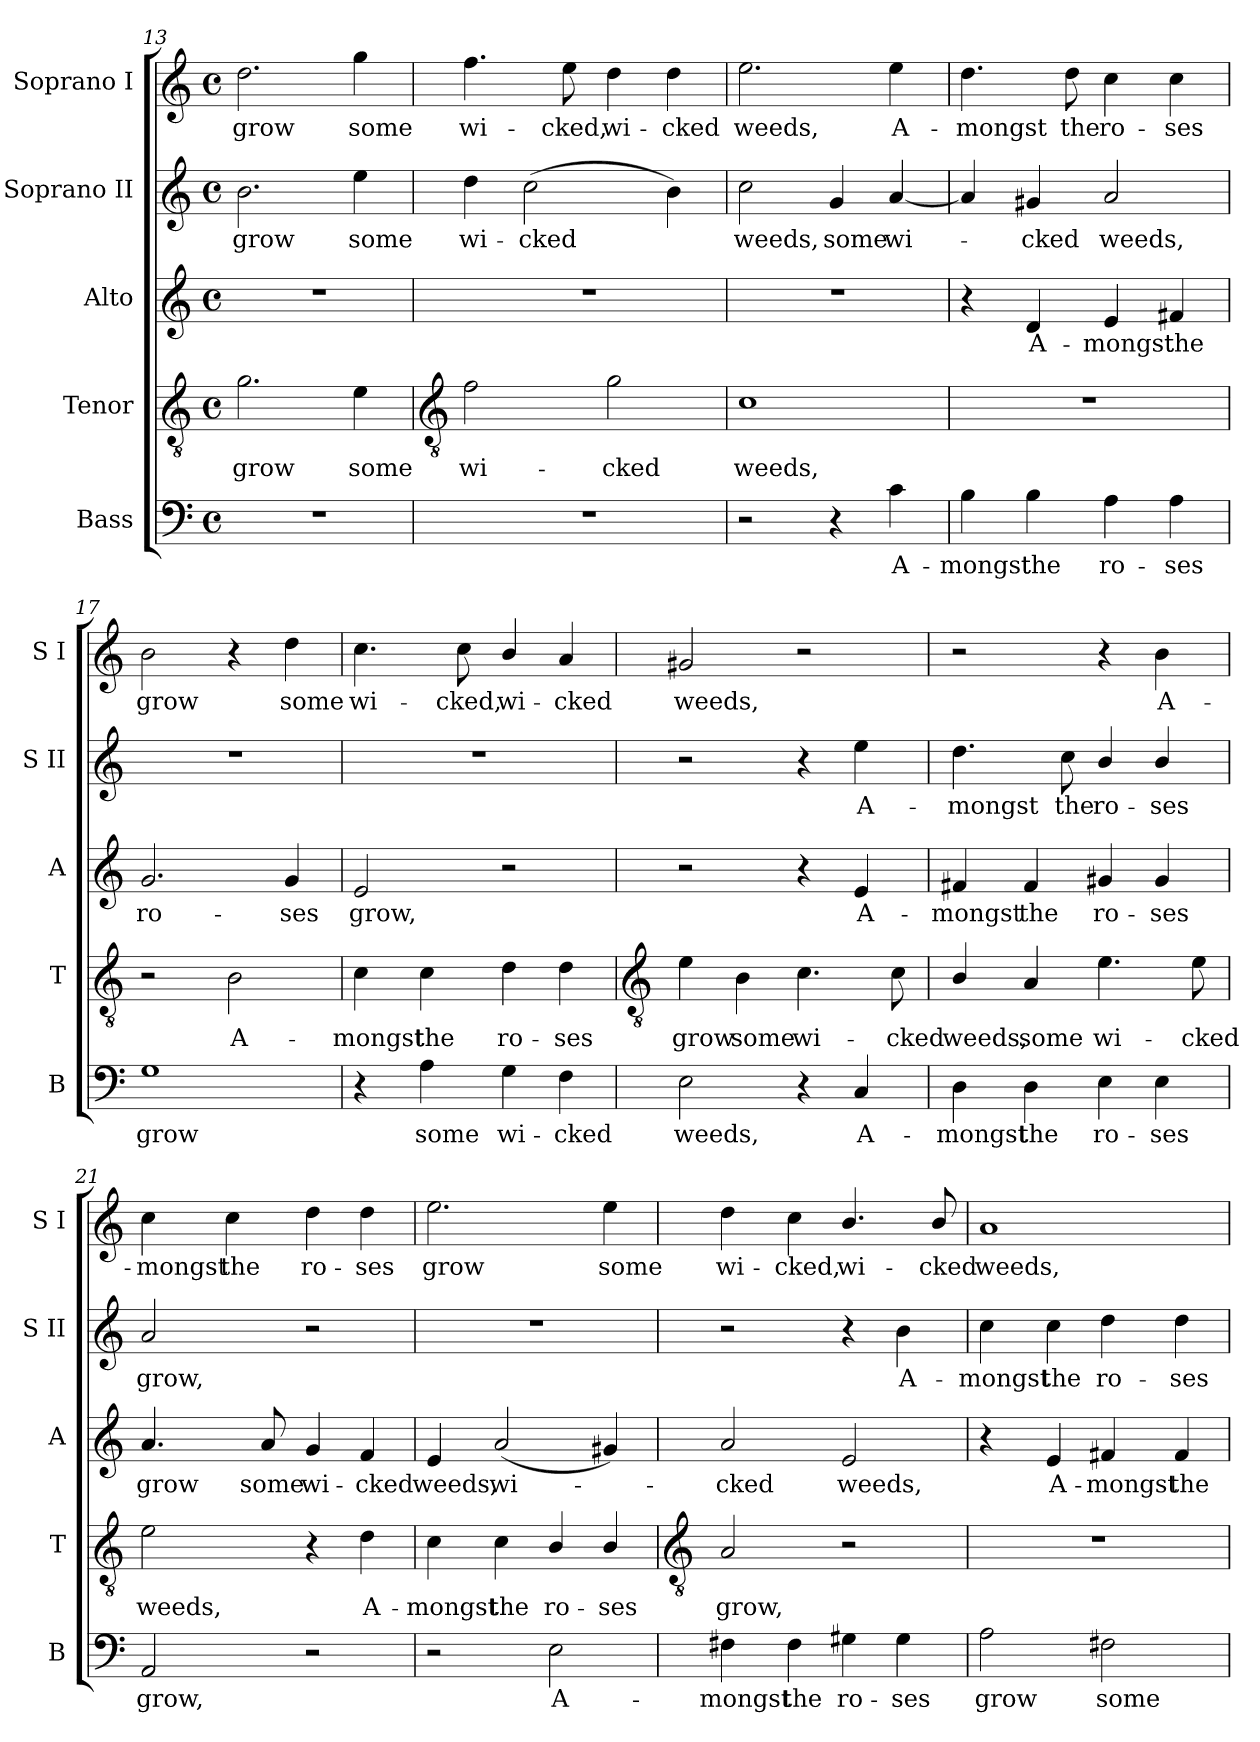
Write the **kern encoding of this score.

**kern	**text	**kern	**text	**kern	**text	**kern	**text	**kern	**text
*part5	*part5	*part4	*part4	*part3	*part3	*part2	*part2	*part1	*part1
*staff5	*staff5	*staff4	*staff4	*staff3	*staff3	*staff2	*staff2	*staff1	*staff1
*I"Bass	*	*I"Tenor	*	*I"Alto	*	*I"Soprano II	*	*I"Soprano I	*
*I'B	*	*I'T	*	*I'A	*	*I'S II	*	*I'S I	*
*clefF4	*	*clefGv2	*	*clefG2	*	*clefG2	*	*clefG2	*
*k[]	*	*k[]	*	*k[]	*	*k[]	*	*k[]	*
*C:	*	*C:	*	*C:	*	*C:	*	*C:	*
*M4/4	*	*M4/4	*	*M4/4	*	*M4/4	*	*M4/4	*
*met(c)	*	*met(c)	*	*met(c)	*	*met(c)	*	*met(c)	*
=13	=13	=13	=13	=13	=13	=13	=13	=13	=13
!	!	!	!LO:LY:b	!	!	!	!LO:LY:b	!	!LO:LY:b
1r	.	2.g	grow	1r	.	2.b	grow	2.dd	grow
!	!	!	!LO:LY:b	!	!	!	!LO:LY:b	!	!LO:LY:b
.	.	4e	some	.	.	4ee	some	4gg	some
!!LO:LB:g=z
=14	=14	=14	=14	=14	=14	=14	=14	=14	=14
*	*	*clefGv2	*	*	*	*	*	*	*
!	!	!	!LO:LY:b	!	!	!	!LO:LY:b	!	!LO:LY:b
1r	.	2f	wi-	1r	.	4dd	wi-	4.ff	wi-
!	!	!	!	!	!	!	!LO:LY:b	!	!
.	.	.	.	.	.	(>2cc	-cked	.	.
!	!	!	!	!	!	!	!	!	!LO:LY:b
.	.	.	.	.	.	.	.	8ee	-cked,
!	!	!	!LO:LY:b	!	!	!	!	!	!LO:LY:b
.	.	2g	-cked	.	.	.	.	4dd	wi-
!	!	!	!	!	!	!	!	!	!LO:LY:b
.	.	.	.	.	.	4b)	.	4dd	-cked
=15	=15	=15	=15	=15	=15	=15	=15	=15	=15
!	!	!	!LO:LY:b	!	!	!	!LO:LY:b	!	!LO:LY:b
2r	.	1c	weeds,	1r	.	2cc	weeds,	2.ee	weeds,
!	!	!	!	!	!	!	!LO:LY:b	!	!
4r	.	.	.	.	.	4g	some	.	.
!	!LO:LY:b	!	!	!	!	!	!LO:LY:b	!	!LO:LY:b
4c	A-	.	.	.	.	[4a	wi-	4ee	A-
=16	=16	=16	=16	=16	=16	=16	=16	=16	=16
!	!LO:LY:b	!	!	!	!	!	!	!	!LO:LY:b
4B	-mongst	1r	.	4r	.	4a]	.	4.dd	-mongst
!	!LO:LY:b	!	!	!	!LO:LY:b	!	!LO:LY:b	!	!
4B	the	.	.	4d	A-	4g#X	cked	.	.
!	!	!	!	!	!	!	!	!	!LO:LY:b
.	.	.	.	.	.	.	.	8dd	the
!	!LO:LY:b	!	!	!	!LO:LY:b	!	!LO:LY:b	!	!LO:LY:b
4A	ro-	.	.	4e	-mongst	2a	weeds,	4cc	ro-
!	!LO:LY:b	!	!	!	!LO:LY:b	!	!	!	!LO:LY:b
4A	-ses	.	.	4f#X	the	.	.	4cc	-ses
=17	=17	=17	=17	=17	=17	=17	=17	=17	=17
!	!LO:LY:b	!	!	!	!LO:LY:b	!	!	!	!LO:LY:b
1G	grow	2r	.	2.g	ro-	1r	.	2b	grow
!	!	!	!LO:LY:b	!	!	!	!	!	!
.	.	2B	A-	.	.	.	.	4r	.
!	!	!	!	!	!LO:LY:b	!	!	!	!LO:LY:b
.	.	.	.	4g	-ses	.	.	4dd	some
=18	=18	=18	=18	=18	=18	=18	=18	=18	=18
!	!	!	!LO:LY:b	!	!LO:LY:b	!	!	!	!LO:LY:b
4r	.	4c	-mongst	2e	grow,	1r	.	4.cc	wi-
!	!LO:LY:b	!	!LO:LY:b	!	!	!	!	!	!
4A	some	4c	the	.	.	.	.	.	.
!	!	!	!	!	!	!	!	!	!LO:LY:b
.	.	.	.	.	.	.	.	8cc	-cked,
!	!LO:LY:b	!	!LO:LY:b	!	!	!	!	!	!LO:LY:b
4G	wi-	4d	ro-	2r	.	.	.	4b/	wi-
!	!LO:LY:b	!	!LO:LY:b	!	!	!	!	!	!LO:LY:b
4F	-cked	4d	-ses	.	.	.	.	4a	-cked
!!LO:LB:g=z
=19	=19	=19	=19	=19	=19	=19	=19	=19	=19
*	*	*clefGv2	*	*	*	*	*	*	*
!	!LO:LY:b	!	!LO:LY:b	!	!	!	!	!	!LO:LY:b
2E	weeds,	4e	grow	2r	.	2r	.	2g#X	weeds,
!	!	!	!LO:LY:b	!	!	!	!	!	!
.	.	4B	some	.	.	.	.	.	.
!	!	!	!LO:LY:b	!	!	!	!	!	!
4r	.	4.c	wi-	4r	.	4r	.	2r	.
!	!LO:LY:b	!	!	!	!LO:LY:b	!	!LO:LY:b	!	!
4C	A-	.	.	4e	A-	4ee	A-	.	.
!	!	!	!LO:LY:b	!	!	!	!	!	!
.	.	8c	-cked	.	.	.	.	.	.
=20	=20	=20	=20	=20	=20	=20	=20	=20	=20
!	!LO:LY:b	!	!LO:LY:b	!	!LO:LY:b	!	!LO:LY:b	!	!
4D	-mongst	4B/	weeds,	4f#X	-mongst	4.dd	-mongst	2r	.
!	!LO:LY:b	!	!LO:LY:b	!	!LO:LY:b	!	!	!	!
4D	the	4A	some	4f#	the	.	.	.	.
!	!	!	!	!	!	!	!LO:LY:b	!	!
.	.	.	.	.	.	8cc	the	.	.
!	!LO:LY:b	!	!LO:LY:b	!	!LO:LY:b	!	!LO:LY:b	!	!
4E	ro-	4.e	wi-	4g#X	ro-	4b/	ro-	4r	.
!	!LO:LY:b	!	!	!	!LO:LY:b	!	!LO:LY:b	!	!LO:LY:b
4E	-ses	.	.	4g#	-ses	4b/	-ses	4b	A-
!	!	!	!LO:LY:b	!	!	!	!	!	!
.	.	8e	-cked	.	.	.	.	.	.
=21	=21	=21	=21	=21	=21	=21	=21	=21	=21
!	!LO:LY:b	!	!LO:LY:b	!	!LO:LY:b	!	!LO:LY:b	!	!LO:LY:b
2AA	grow,	2e	weeds,	4.a	grow	2a	grow,	4cc	-mongst
!	!	!	!	!	!	!	!	!	!LO:LY:b
.	.	.	.	.	.	.	.	4cc	the
!	!	!	!	!	!LO:LY:b	!	!	!	!
.	.	.	.	8a	some	.	.	.	.
!	!	!	!	!	!LO:LY:b	!	!	!	!LO:LY:b
2r	.	4r	.	4g	wi-	2r	.	4dd	ro-
!	!	!	!LO:LY:b	!	!LO:LY:b	!	!	!	!LO:LY:b
.	.	4d	A-	4f	-cked	.	.	4dd	-ses
=22	=22	=22	=22	=22	=22	=22	=22	=22	=22
!	!	!	!LO:LY:b	!	!LO:LY:b	!	!	!	!LO:LY:b
2r	.	4c	-mongst	4e	weeds,	1r	.	2.ee	grow
!	!	!	!LO:LY:b	!	!LO:LY:b	!	!	!	!
.	.	4c	the	(<2a	wi-	.	.	.	.
!	!LO:LY:b	!	!LO:LY:b	!	!	!	!	!	!
2E	A-	4B/	ro-	.	.	.	.	.	.
!	!	!	!LO:LY:b	!	!	!	!	!	!LO:LY:b
.	.	4B/	-ses	4g#X)	.	.	.	4ee	some
!!LO:LB:g=z
=23	=23	=23	=23	=23	=23	=23	=23	=23	=23
*	*	*clefGv2	*	*	*	*	*	*	*
!	!LO:LY:b	!	!LO:LY:b	!	!LO:LY:b	!	!	!	!LO:LY:b
4F#X	-mongst	2A	grow,	2a	cked	2r	.	4dd	wi-
!	!LO:LY:b	!	!	!	!	!	!	!	!LO:LY:b
4F#	the	.	.	.	.	.	.	4cc	-cked,
!	!LO:LY:b	!	!	!	!LO:LY:b	!	!	!	!LO:LY:b
4G#X	ro-	2r	.	2e	weeds,	4r	.	4.b/	wi-
!	!LO:LY:b	!	!	!	!	!	!LO:LY:b	!	!
4G#	-ses	.	.	.	.	4b	A-	.	.
!	!	!	!	!	!	!	!	!	!LO:LY:b
.	.	.	.	.	.	.	.	8b/	-cked
=24	=24	=24	=24	=24	=24	=24	=24	=24	=24
!	!LO:LY:b	!	!	!	!	!	!LO:LY:b	!	!LO:LY:b
2A	grow	1r	.	4r	.	4cc	-mongst	1a	weeds,
!	!	!	!	!	!LO:LY:b	!	!LO:LY:b	!	!
.	.	.	.	4e	A-	4cc	the	.	.
!	!LO:LY:b	!	!	!	!LO:LY:b	!	!LO:LY:b	!	!
2F#X	some	.	.	4f#X	-mongst	4dd	ro-	.	.
!	!	!	!	!	!LO:LY:b	!	!LO:LY:b	!	!
.	.	.	.	4f#	the	4dd	-ses	.	.
=	=	=	=	=	=	=	=	=	=
*-	*-	*-	*-	*-	*-	*-	*-	*-	*-
